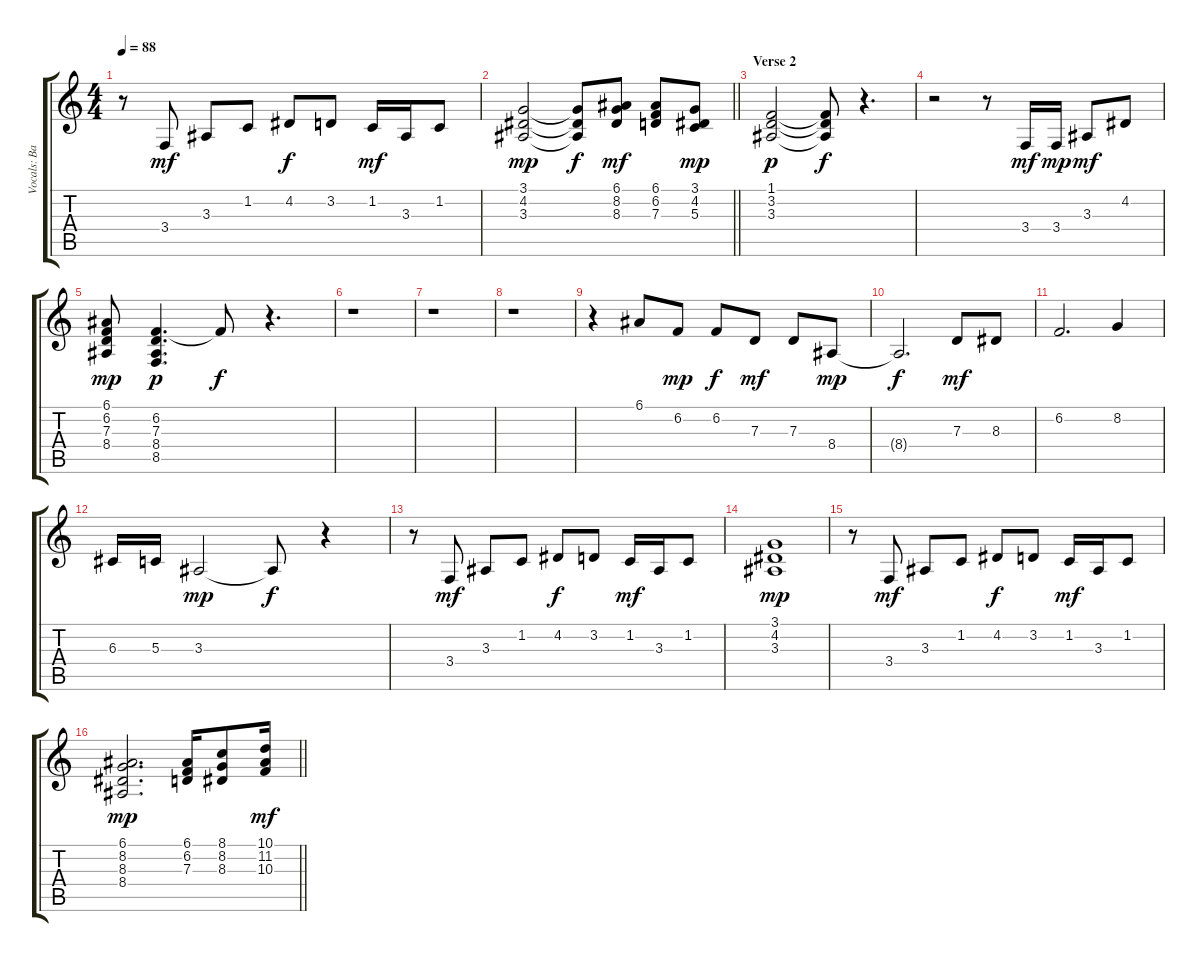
\track ("Vocals: Backing" "Vocals: Ba") {instrument flute}
\staff {score tabs}
\tuning (E4 B3 G3 D3 A2 E2) {hide}
\ts (4 4)
\tempo 88
\clef g2
\ks c
r.8{dy f} 3.4.8{dy mf} 3.3.8 1.2.8 4.2.8{dy f} 3.2.8 1.2.16{dy mf} 3.3.16 1.2.8 |
\barLineRight lightlight
(3.1 4.2 3.3).2{dy mp} (3.1{t} 4.2{t} 3.3{t}).8{dy f} (6.1 8.2 8.3).8{dy mf} (6.1 6.2 7.3).8 (3.1 4.2 5.3).8{dy mp} |
\section ("" "Verse 2")
(1.1 3.2 3.3).2{dy p} (1.1{t} 3.2{t} 3.3{t}).8{dy f} r.4{d} |
r.2 r.8 3.4.16{dy mf} 3.4.16{dy mp} 3.3.8{dy mf} 4.2.8 |
(6.1 6.2 7.3 8.4).8{dy mp} (6.2 7.3 8.4 8.5).4{d dy p} 6.2{t}.8{dy f} r.4{d} |
r.1 |
r.1 |
r.1 |
r.4 6.1.8 6.2.8{dy mp} 6.2.8{dy f} 7.3.8{dy mf} 7.3.8 8.4.8{dy mp} |
8.4{t}.2{d dy f} 7.3.8{dy mf} 8.3.8 |
6.2.2{d} 8.2.4 |
6.3.16 5.3.16 3.3.2{dy mp} 3.3{t}.8{dy f} r.4 |
r.8 3.4.8{dy mf} 3.3.8 1.2.8 4.2.8{dy f} 3.2.8 1.2.16{dy mf} 3.3.16 1.2.8 |
(3.1 4.2 3.3).1{dy mp} |
r.8 3.4.8{dy mf} 3.3.8 1.2.8 4.2.8{dy f} 3.2.8 1.2.16{dy mf} 3.3.16 1.2.8 |
\barLineRight lightlight
(6.1 8.2 8.3 8.4).2{d dy mp} (6.1 6.2 7.3).16 (8.1 8.2 8.3).8 (10.1 11.2 10.3).16{dy mf}
